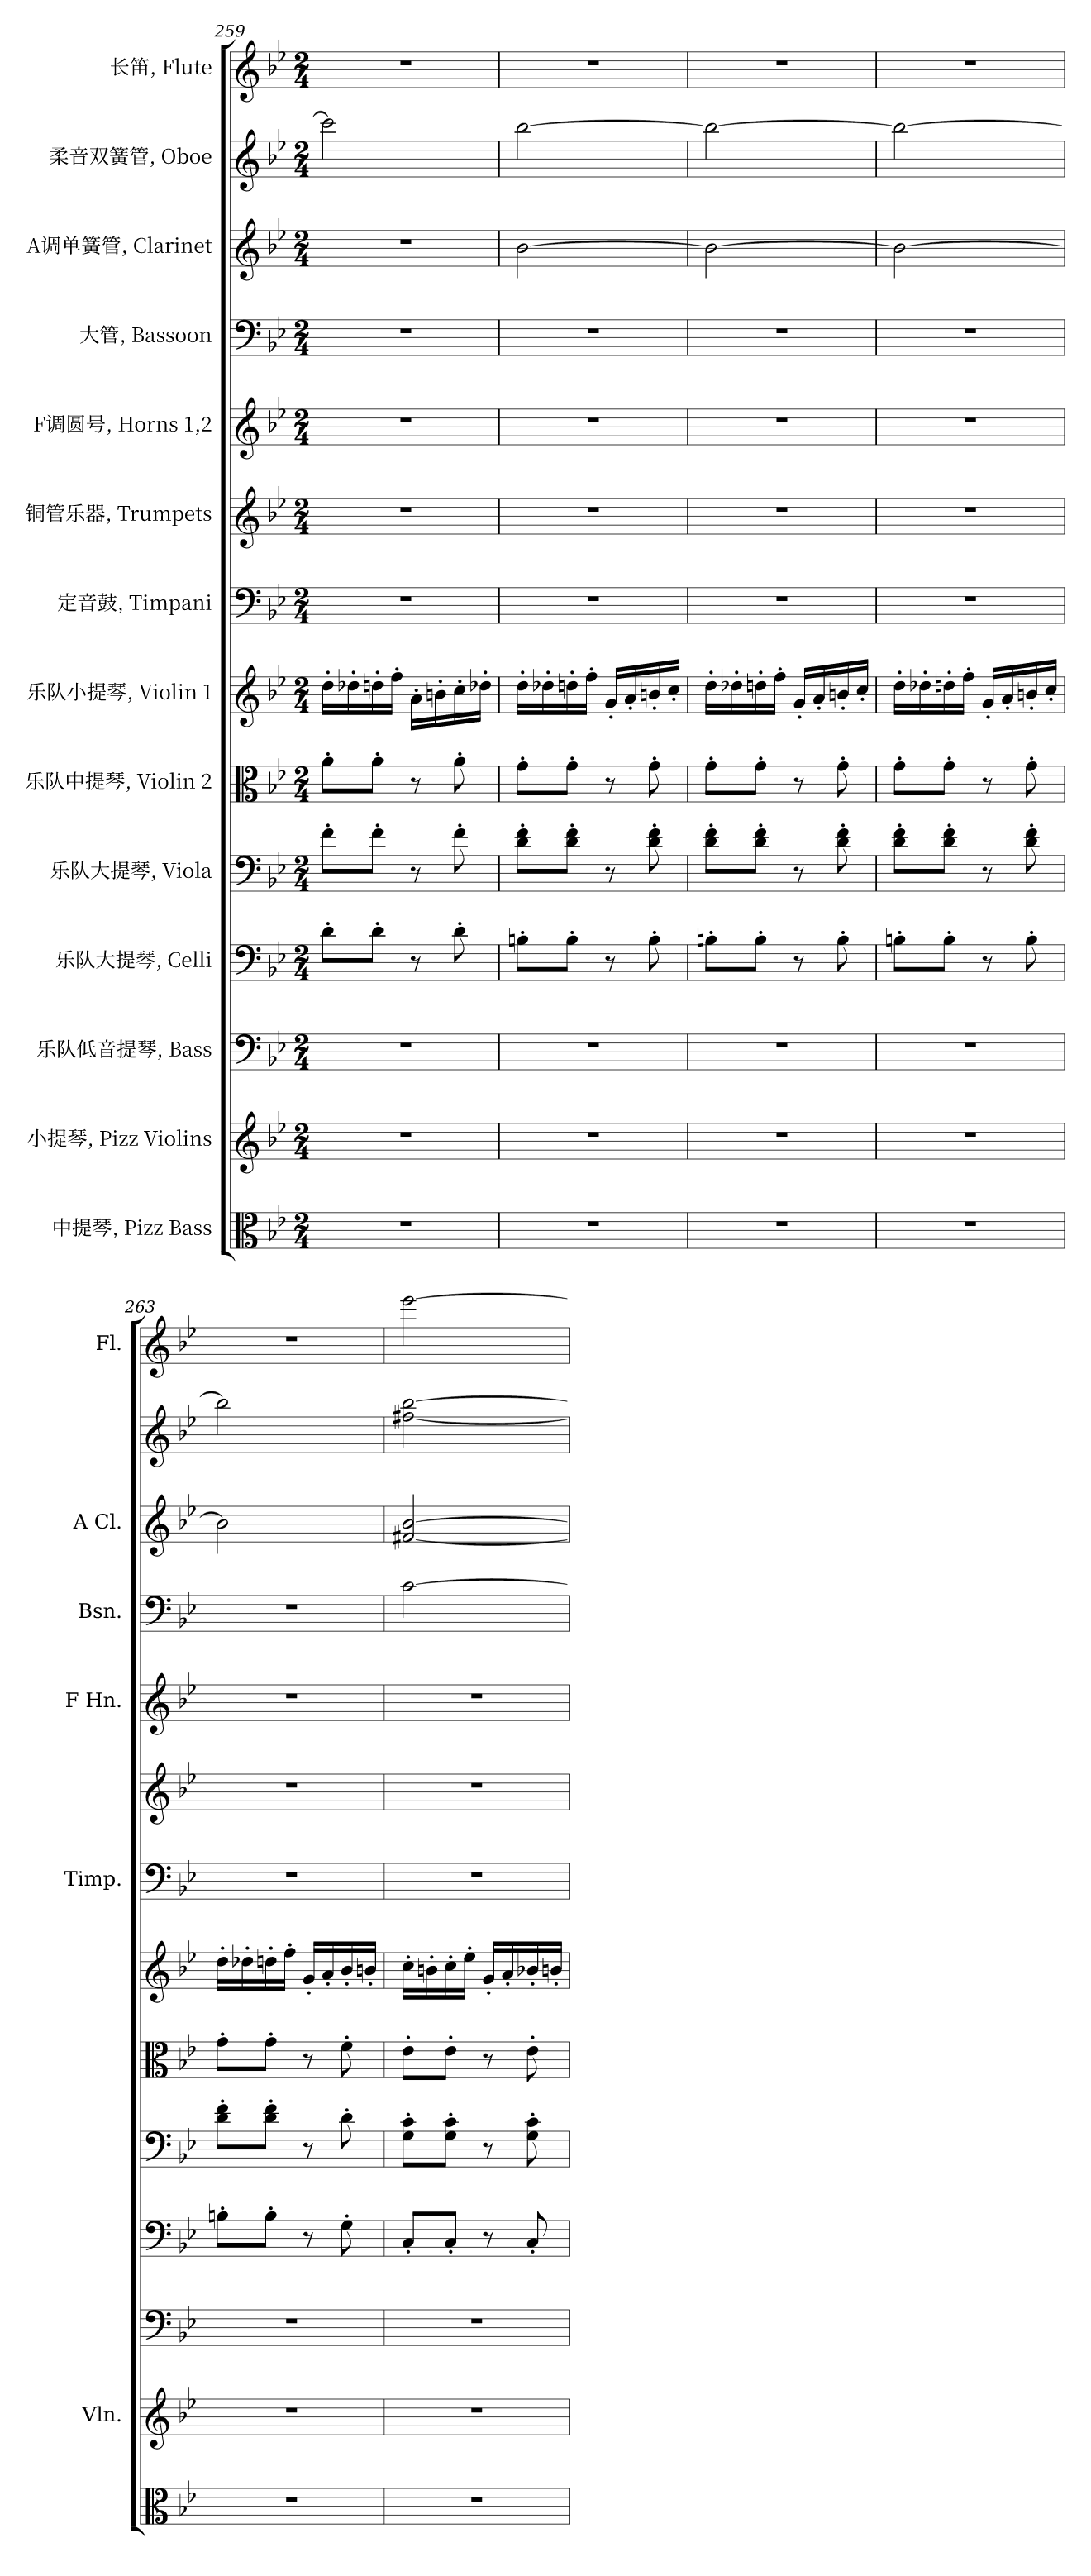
**kern	**kern	**kern	**kern	**kern	**kern	**kern	**kern	**kern	**kern	**kern	**kern	**kern	**kern
*part14	*part13	*part12	*part11	*part10	*part9	*part8	*part7	*part6	*part5	*part4	*part3	*part2	*part1
*staff14	*staff13	*staff12	*staff11	*staff10	*staff9	*staff8	*staff7	*staff6	*staff5	*staff4	*staff3	*staff2	*staff1
*I"中提琴, Pizz Bass	*I"小提琴, Pizz Violins	*I"乐队低音提琴, Bass	*I"乐队大提琴, Celli	*I"乐队大提琴, Viola	*I"乐队中提琴, Violin 2	*I"乐队小提琴, Violin 1	*I"定音鼓, Timpani	*I"铜管乐器, Trumpets	*I"F调圆号, Horns 1,2	*I"大管, Bassoon	*I"A调单簧管, Clarinet	*I"柔音双簧管, Oboe	*I"长笛, Flute
*	*I'Vln.	*	*	*	*	*	*I'Timp.	*	*I'F Hn.	*I'Bsn.	*I'A Cl.	*	*I'Fl.
*clefC3	*clefG2	*clefF4	*clefF4	*clefF4	*clefC3	*clefG2	*clefF4	*clefG2	*clefG2	*clefF4	*clefG2	*clefG2	*clefG2
*	*	*ITrd7c12	*	*	*	*	*	*	*ITrd4c7	*	*ITrd2c3	*ITrd2c3	*
*k[b-e-]	*k[b-e-]	*k[b-e-]	*k[b-e-]	*k[b-e-]	*k[b-e-]	*k[b-e-]	*k[b-e-]	*k[b-e-]	*k[b-e-a-]	*k[b-e-]	*k[f#]	*k[f#]	*k[b-e-]
*M2/4	*M2/4	*M2/4	*M2/4	*M2/4	*M2/4	*M2/4	*M2/4	*M2/4	*M2/4	*M2/4	*M2/4	*M2/4	*M2/4
=259	=259	=259	=259	=259	=259	=259	=259	=259	=259	=259	=259	=259	=259
2r	2r	2r	8d'\L	8f'\L	8a'\L	16dd'\LL	2r	2r	2r	2r	2r	2aa\]	2r
.	.	.	.	.	.	16dd-X'\	.	.	.	.	.	.	.
.	.	.	8d'\J	8f'\J	8a'\J	16ddn'\	.	.	.	.	.	.	.
.	.	.	.	.	.	16ff'\JJ	.	.	.	.	.	.	.
.	.	.	8r	8r	8r	16a'\LL	.	.	.	.	.	.	.
.	.	.	.	.	.	16bn'\	.	.	.	.	.	.	.
.	.	.	8d'\	8f'\	8a'\	16cc'\	.	.	.	.	.	.	.
.	.	.	.	.	.	16dd-X'\JJ	.	.	.	.	.	.	.
!!LO:PB:g=z
=260	=260	=260	=260	=260	=260	=260	=260	=260	=260	=260	=260	=260	=260
2r	2r	2r	8Bn'\L	8d\' 8f\'L	8g'\L	16dd'\LL	2r	2r	2r	2r	[2g\	[2gg\	2r
.	.	.	.	.	.	16dd-X'\	.	.	.	.	.	.	.
.	.	.	8B'\J	8d\' 8f\'J	8g'\J	16ddn'\	.	.	.	.	.	.	.
.	.	.	.	.	.	16ff'\JJ	.	.	.	.	.	.	.
.	.	.	8r	8r	8r	16g'/LL	.	.	.	.	.	.	.
.	.	.	.	.	.	16a'/	.	.	.	.	.	.	.
.	.	.	8B'\	8d\' 8f\'	8g'\	16bn'/	.	.	.	.	.	.	.
.	.	.	.	.	.	16cc'/JJ	.	.	.	.	.	.	.
=261	=261	=261	=261	=261	=261	=261	=261	=261	=261	=261	=261	=261	=261
2r	2r	2r	8Bn'\L	8d\' 8f\'L	8g'\L	16dd'\LL	2r	2r	2r	2r	2g\_	2gg\_	2r
.	.	.	.	.	.	16dd-X'\	.	.	.	.	.	.	.
.	.	.	8B'\J	8d\' 8f\'J	8g'\J	16ddn'\	.	.	.	.	.	.	.
.	.	.	.	.	.	16ff'\JJ	.	.	.	.	.	.	.
.	.	.	8r	8r	8r	16g'/LL	.	.	.	.	.	.	.
.	.	.	.	.	.	16a'/	.	.	.	.	.	.	.
.	.	.	8B'\	8d\' 8f\'	8g'\	16bn'/	.	.	.	.	.	.	.
.	.	.	.	.	.	16cc'/JJ	.	.	.	.	.	.	.
=262	=262	=262	=262	=262	=262	=262	=262	=262	=262	=262	=262	=262	=262
2r	2r	2r	8Bn'\L	8d\' 8f\'L	8g'\L	16dd'\LL	2r	2r	2r	2r	2g\_	2gg\_	2r
.	.	.	.	.	.	16dd-X'\	.	.	.	.	.	.	.
.	.	.	8B'\J	8d\' 8f\'J	8g'\J	16ddn'\	.	.	.	.	.	.	.
.	.	.	.	.	.	16ff'\JJ	.	.	.	.	.	.	.
.	.	.	8r	8r	8r	16g'/LL	.	.	.	.	.	.	.
.	.	.	.	.	.	16a'/	.	.	.	.	.	.	.
.	.	.	8B'\	8d\' 8f\'	8g'\	16bn'/	.	.	.	.	.	.	.
.	.	.	.	.	.	16cc'/JJ	.	.	.	.	.	.	.
!!LO:PB:g=z
=263	=263	=263	=263	=263	=263	=263	=263	=263	=263	=263	=263	=263	=263
2r	2r	2r	8Bn'\L	8d\' 8f\'L	8g'\L	16dd'\LL	2r	2r	2r	2r	2g\]	2gg\]	2r
.	.	.	.	.	.	16dd-X'\	.	.	.	.	.	.	.
.	.	.	8B'\J	8d\' 8f\'J	8g'\J	16ddn'\	.	.	.	.	.	.	.
.	.	.	.	.	.	16ff'\JJ	.	.	.	.	.	.	.
.	.	.	8r	8r	8r	16g'/LL	.	.	.	.	.	.	.
.	.	.	.	.	.	16a'/	.	.	.	.	.	.	.
.	.	.	8G'\	8d'\	8f'\	16b-'/	.	.	.	.	.	.	.
.	.	.	.	.	.	16bn'/JJ	.	.	.	.	.	.	.
=264	=264	=264	=264	=264	=264	=264	=264	=264	=264	=264	=264	=264	=264
2r	2r	2r	8C'/L	8G\' 8c\'L	8e-'\L	16cc'\LL	2r	2r	2r	[2c\	[2d#X/ [2g/	[2dd#X\ [2gg\	[2eee-\
.	.	.	.	.	.	16bn'\	.	.	.	.	.	.	.
.	.	.	8C'/J	8G\' 8c\'J	8e-'\J	16cc'\	.	.	.	.	.	.	.
.	.	.	.	.	.	16ee-'\JJ	.	.	.	.	.	.	.
.	.	.	8r	8r	8r	16g'/LL	.	.	.	.	.	.	.
.	.	.	.	.	.	16a'/	.	.	.	.	.	.	.
.	.	.	8C'/	8G\' 8c\'	8e-'\	16b-X'/	.	.	.	.	.	.	.
.	.	.	.	.	.	16bn'/JJ	.	.	.	.	.	.	.
=	=	=	=	=	=	=	=	=	=	=	=	=	=
*-	*-	*-	*-	*-	*-	*-	*-	*-	*-	*-	*-	*-	*-
